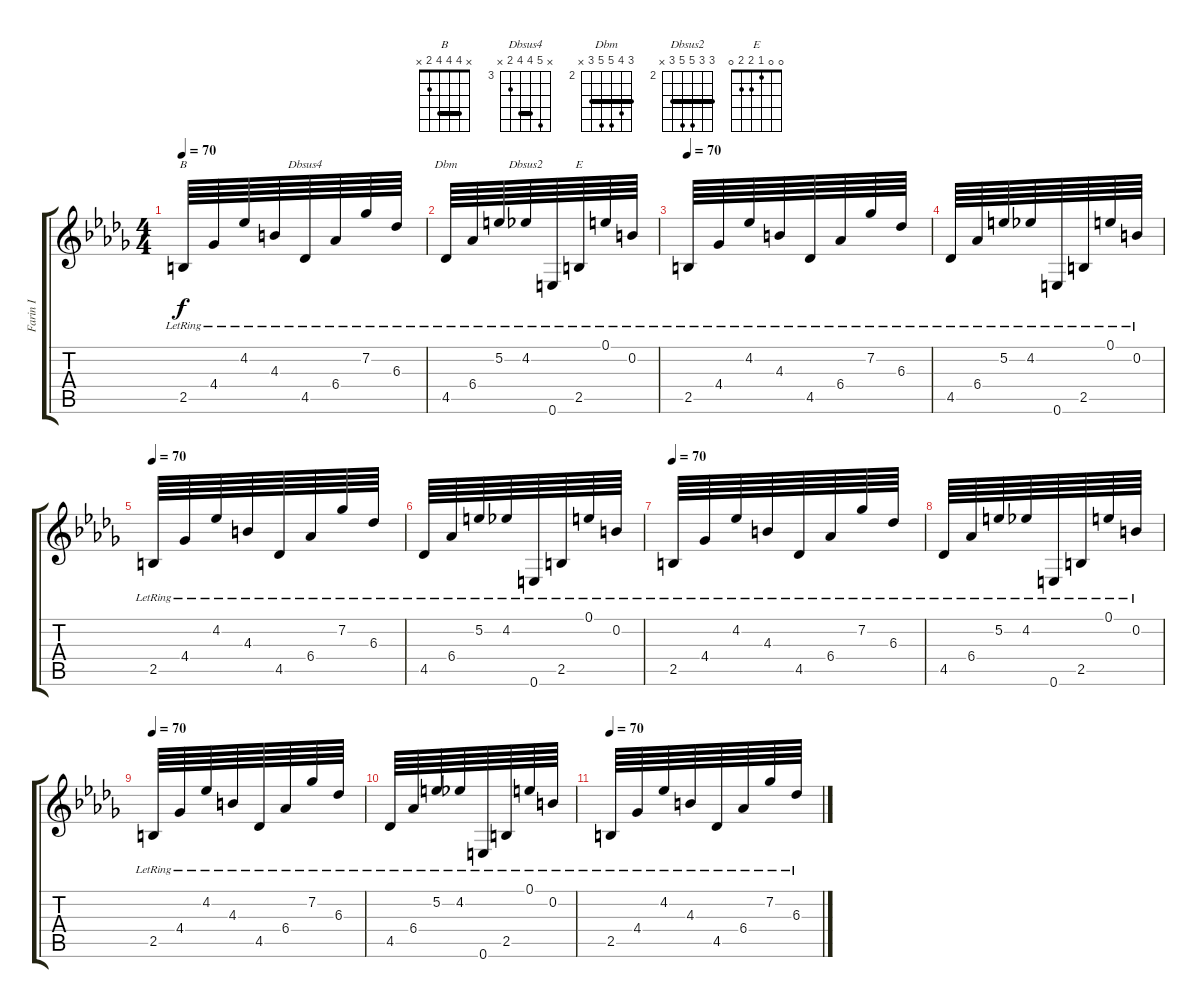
\track ("Farin I" "Farin I") {instrument distortionguitar}
\staff {score tabs}
\tuning (E4 B3 G3 D3 A2 E2) {hide}
\chord ("B" x 4 4 4 2 x) {barre 4}
\chord ("Dbsus4" x 7 6 6 4 x) {firstfret 3 barre 6}
\chord ("Dbm" 4 5 6 6 4 x) {firstfret 2 barre 4}
\chord ("Dbsus2" 4 4 6 6 4 x) {firstfret 2 barre 4}
\chord ("E" 0 0 1 2 2 0)
\ts (4 4)
\tempo 70
\clef g2
\ks bbminor
2.5{lr}.64{ch "B" dy f} 4.4{lr}.64 4.2{lr}.64 4.3{lr}.64 4.5{lr}.64{ch "Dbsus4"} 6.4{lr}.64 7.2{lr}.64 6.3{lr}.64 |
4.5{lr}.64{ch "Dbm"} 6.4{lr}.64 5.2{lr}.64 4.2{lr}.64{ch "Dbsus2"} 0.6{lr}.64 2.5{lr}.64{ch "E"} 0.1{lr}.64 0.2{lr}.64 |
\tempo 70
2.5{lr}.64 4.4{lr}.64 4.2{lr}.64 4.3{lr}.64 4.5{lr}.64 6.4{lr}.64 7.2{lr}.64 6.3{lr}.64 |
4.5{lr}.64 6.4{lr}.64 5.2{lr}.64 4.2{lr}.64 0.6{lr}.64 2.5{lr}.64 0.1{lr}.64 0.2{lr}.64 |
\tempo 70
2.5{lr}.64 4.4{lr}.64 4.2{lr}.64 4.3{lr}.64 4.5{lr}.64 6.4{lr}.64 7.2{lr}.64 6.3{lr}.64 |
4.5{lr}.64 6.4{lr}.64 5.2{lr}.64 4.2{lr}.64 0.6{lr}.64 2.5{lr}.64 0.1{lr}.64 0.2{lr}.64 |
\tempo 70
2.5{lr}.64 4.4{lr}.64 4.2{lr}.64 4.3{lr}.64 4.5{lr}.64 6.4{lr}.64 7.2{lr}.64 6.3{lr}.64 |
4.5{lr}.64 6.4{lr}.64 5.2{lr}.64 4.2{lr}.64 0.6{lr}.64 2.5{lr}.64 0.1{lr}.64 0.2{lr}.64 |
\tempo 70
2.5{lr}.64 4.4{lr}.64 4.2{lr}.64 4.3{lr}.64 4.5{lr}.64 6.4{lr}.64 7.2{lr}.64 6.3{lr}.64 |
4.5{lr}.64 6.4{lr}.64 5.2{lr}.64 4.2{lr}.64 0.6{lr}.64 2.5{lr}.64 0.1{lr}.64 0.2{lr}.64 |
\tempo 70
2.5{lr}.64 4.4{lr}.64 4.2{lr}.64 4.3{lr}.64 4.5{lr}.64 6.4{lr}.64 7.2{lr}.64 6.3{lr}.64
